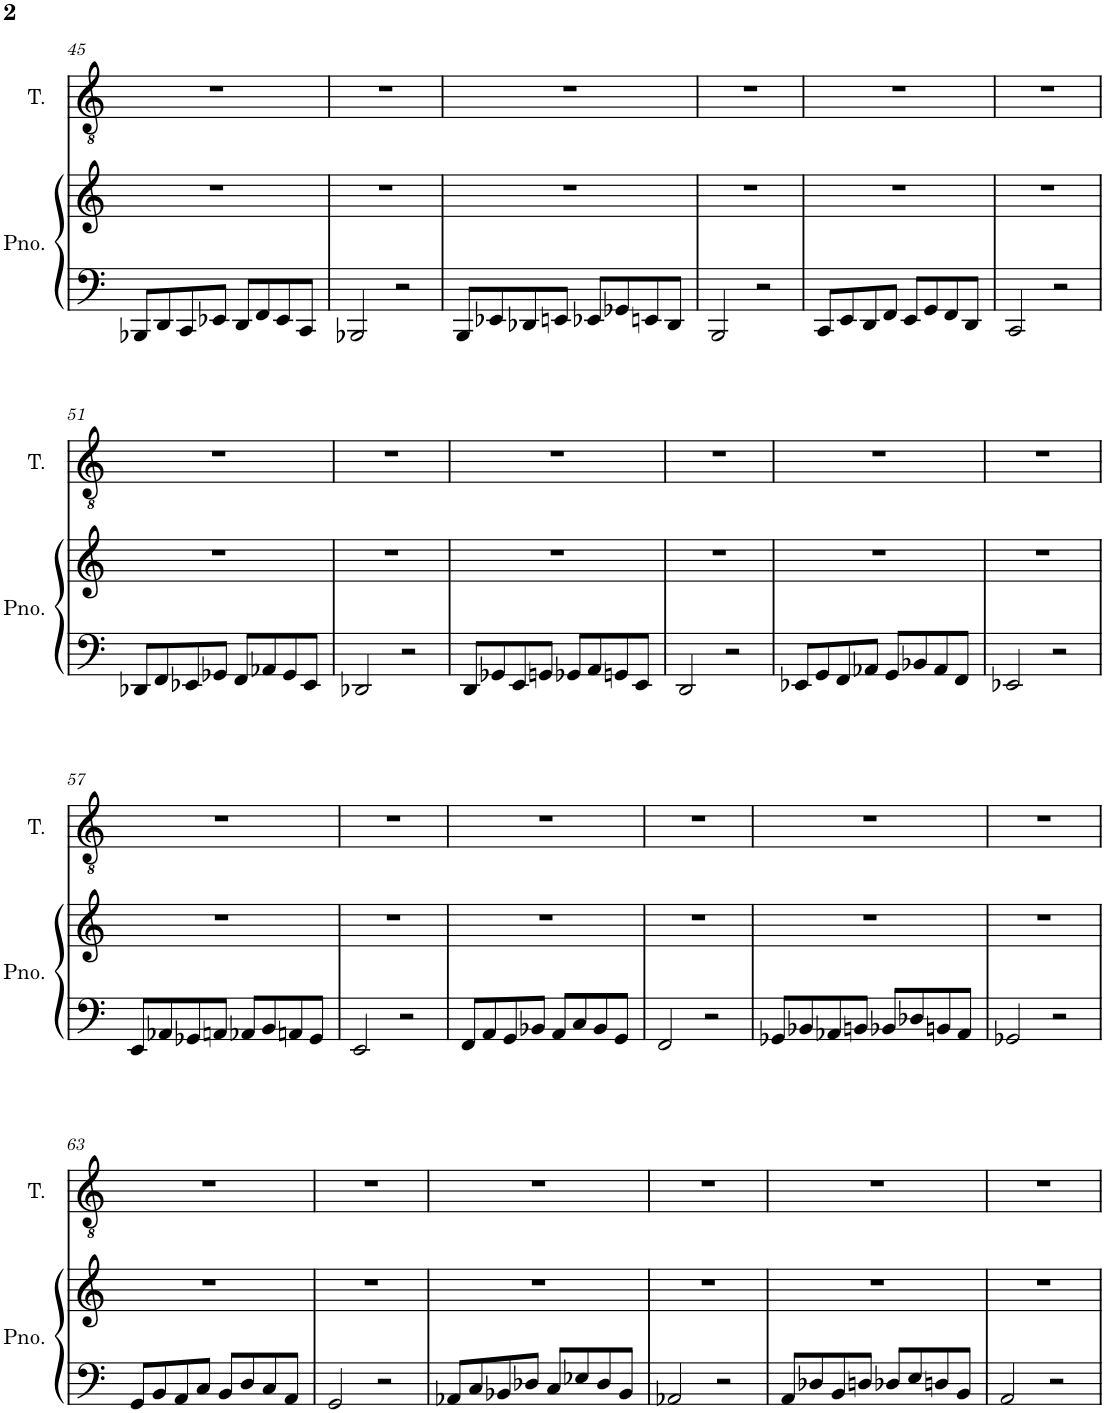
**kern	**kern	**kern
*part2	*part2	*part1
*staff3	*staff2	*staff1
*I"Piano	*	*I"Tenor
*I'Pno.	*	*I'T.
!!LO:PB:g=z
*clefF4	*clefG2	*clefGv2
*k[]	*k[]	*k[]
*M4/4	*M4/4	*M4/4
=45	=45	=45
8BBB-X/L	1r	1r
8DD/	.	.
8CC/	.	.
8EE-X/J	.	.
8DD/L	.	.
8FF/	.	.
8EE-/	.	.
8CC/J	.	.
=46	=46	=46
2BBB-X/	1r	1r
2r	.	.
=47	=47	=47
8BBB/L	1r	1r
8EE-X/	.	.
8DD-X/	.	.
8EEn/J	.	.
8EE-X/L	.	.
8GG-X/	.	.
8EEn/	.	.
8DD-/J	.	.
=48	=48	=48
2BBB/	1r	1r
2r	.	.
=49	=49	=49
8CC/L	1r	1r
8EE/	.	.
8DD/	.	.
8FF/J	.	.
8EE/L	.	.
8GG/	.	.
8FF/	.	.
8DD/J	.	.
=50	=50	=50
2CC/	1r	1r
2r	.	.
!!LO:LB:g=z
=51	=51	=51
8DD-X/L	1r	1r
8FF/	.	.
8EE-X/	.	.
8GG-X/J	.	.
8FF/L	.	.
8AA-X/	.	.
8GG-/	.	.
8EE-/J	.	.
=52	=52	=52
2DD-X/	1r	1r
2r	.	.
=53	=53	=53
8DD/L	1r	1r
8GG-X/	.	.
8EE/	.	.
8GGn/J	.	.
8GG-X/L	.	.
8AA/	.	.
8GGn/	.	.
8EE/J	.	.
=54	=54	=54
2DD/	1r	1r
2r	.	.
=55	=55	=55
8EE-X/L	1r	1r
8GG/	.	.
8FF/	.	.
8AA-X/J	.	.
8GG/L	.	.
8BB-X/	.	.
8AA-/	.	.
8FF/J	.	.
=56	=56	=56
2EE-X/	1r	1r
2r	.	.
!!LO:LB:g=z
=57	=57	=57
8EE/L	1r	1r
8AA-X/	.	.
8GG-X/	.	.
8AAn/J	.	.
8AA-X/L	.	.
8BB/	.	.
8AAn/	.	.
8GG-/J	.	.
=58	=58	=58
2EE/	1r	1r
2r	.	.
=59	=59	=59
8FF/L	1r	1r
8AA/	.	.
8GG/	.	.
8BB-X/J	.	.
8AA/L	.	.
8C/	.	.
8BB-/	.	.
8GG/J	.	.
=60	=60	=60
2FF/	1r	1r
2r	.	.
=61	=61	=61
8GG-X/L	1r	1r
8BB-X/	.	.
8AA-X/	.	.
8BBn/J	.	.
8BB-X/L	.	.
8D-X/	.	.
8BBn/	.	.
8AA-/J	.	.
=62	=62	=62
2GG-X/	1r	1r
2r	.	.
!!LO:LB:g=z
=63	=63	=63
8GG/L	1r	1r
8BB/	.	.
8AA/	.	.
8C/J	.	.
8BB/L	.	.
8D/	.	.
8C/	.	.
8AA/J	.	.
=64	=64	=64
2GG/	1r	1r
2r	.	.
=65	=65	=65
8AA-X/L	1r	1r
8C/	.	.
8BB-X/	.	.
8D-X/J	.	.
8C/L	.	.
8E-X/	.	.
8D-/	.	.
8BB-/J	.	.
=66	=66	=66
2AA-X/	1r	1r
2r	.	.
=67	=67	=67
8AA/L	1r	1r
8D-X/	.	.
8BB/	.	.
8Dn/J	.	.
8D-X/L	.	.
8E/	.	.
8Dn/	.	.
8BB/J	.	.
=68	=68	=68
2AA/	1r	1r
2r	.	.
=	=	=
*-	*-	*-
